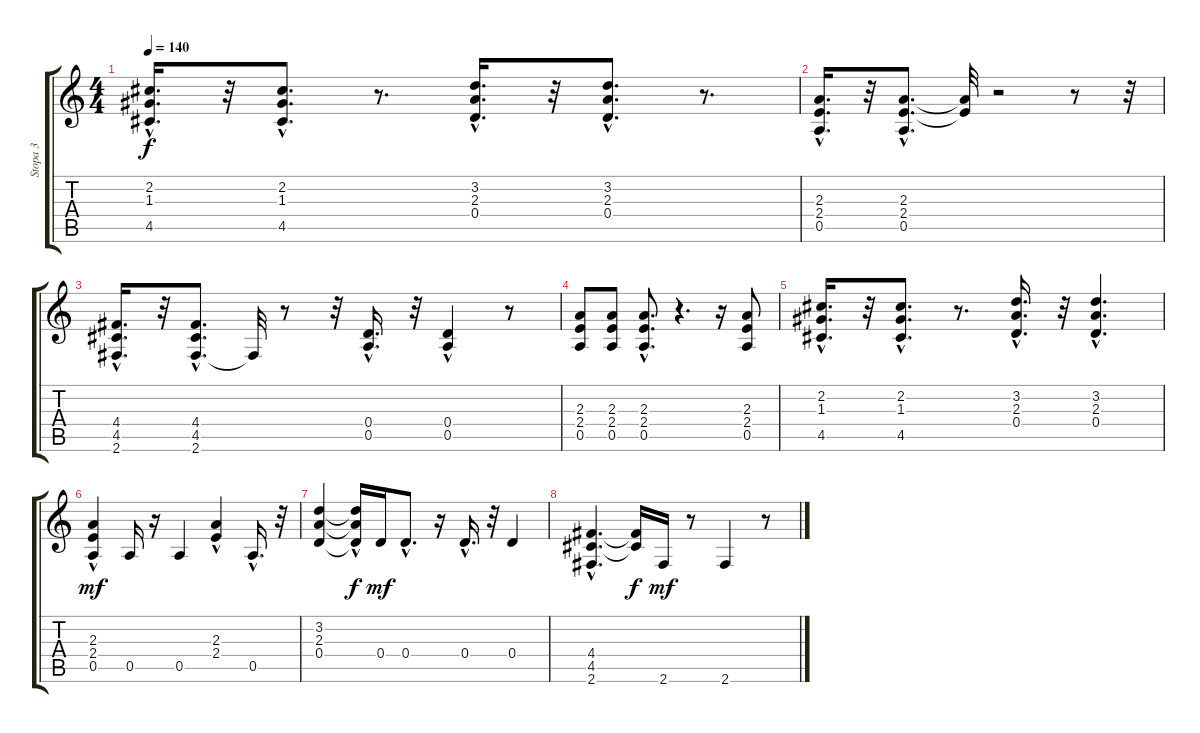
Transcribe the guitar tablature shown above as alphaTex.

\track ("Stopa 3" "Stopa 3") {instrument distortionguitar}
\staff {score tabs}
\tuning (E4 B3 G3 D3 A2 E2) {hide}
\ts (4 4)
\tempo 140
\clef g2
\ks c
(2.2{hac} 1.3 4.5).16{d dy f} r.32 (2.2{hac} 1.3{hac} 4.5{hac}).8{d} r.8{d} (3.2{hac} 2.3{hac} 0.4{hac}).16{d} r.32 (3.2{hac} 2.3{hac} 0.4{hac}).8{d} r.8{d} |
(2.3{hac} 2.4{hac} 0.5{hac}).16{d} r.32 (2.3{hac} 2.4{hac} 0.5{hac}).8{d} (2.3{t} 2.4{t}).32 r.2 r.8 r.32 |
(4.4{hac} 4.5{hac} 2.6{hac}).16{d} r.32 (4.4{hac} 4.5 2.6{hac}).8{d} 2.6{t}.32 r.8 r.32 (0.4{hac} 0.5).16{d} r.32 (0.4 0.5{hac}).4 r.8 |
(2.3 2.4 0.5).8 (2.3 2.4 0.5).8 (2.3{hac} 2.4 0.5).8{d} r.4{d} r.16 (2.3 2.4 0.5).8 |
(2.2{hac} 1.3 4.5).16{d} r.32 (2.2{hac} 1.3{hac} 4.5{hac}).8{d} r.8{d} (3.2{hac} 2.3{hac} 0.4{hac}).16{d} r.32 (3.2{hac} 2.3{hac} 0.4{hac}).4{d} |
(2.3 2.4 0.5{hac}).4{dy mf} 0.5.16 r.16 0.5.4 (2.3 2.4{hac}).4 0.5{hac}.16{d} r.32 |
(3.2 2.3 0.4).4 (3.2{hac t} 2.3{hac t} 0.4{t}).16{dy f} 0.4.16{dy mf} 0.4{hac}.8{d} r.16 0.4{hac}.16{d} r.32 0.4.4 |
(4.4{hac} 4.5{hac} 2.6{hac}).4{d} (4.4{t} 4.5{t}).16{dy f} 2.6.16{dy mf} r.8 2.6.4 r.8
